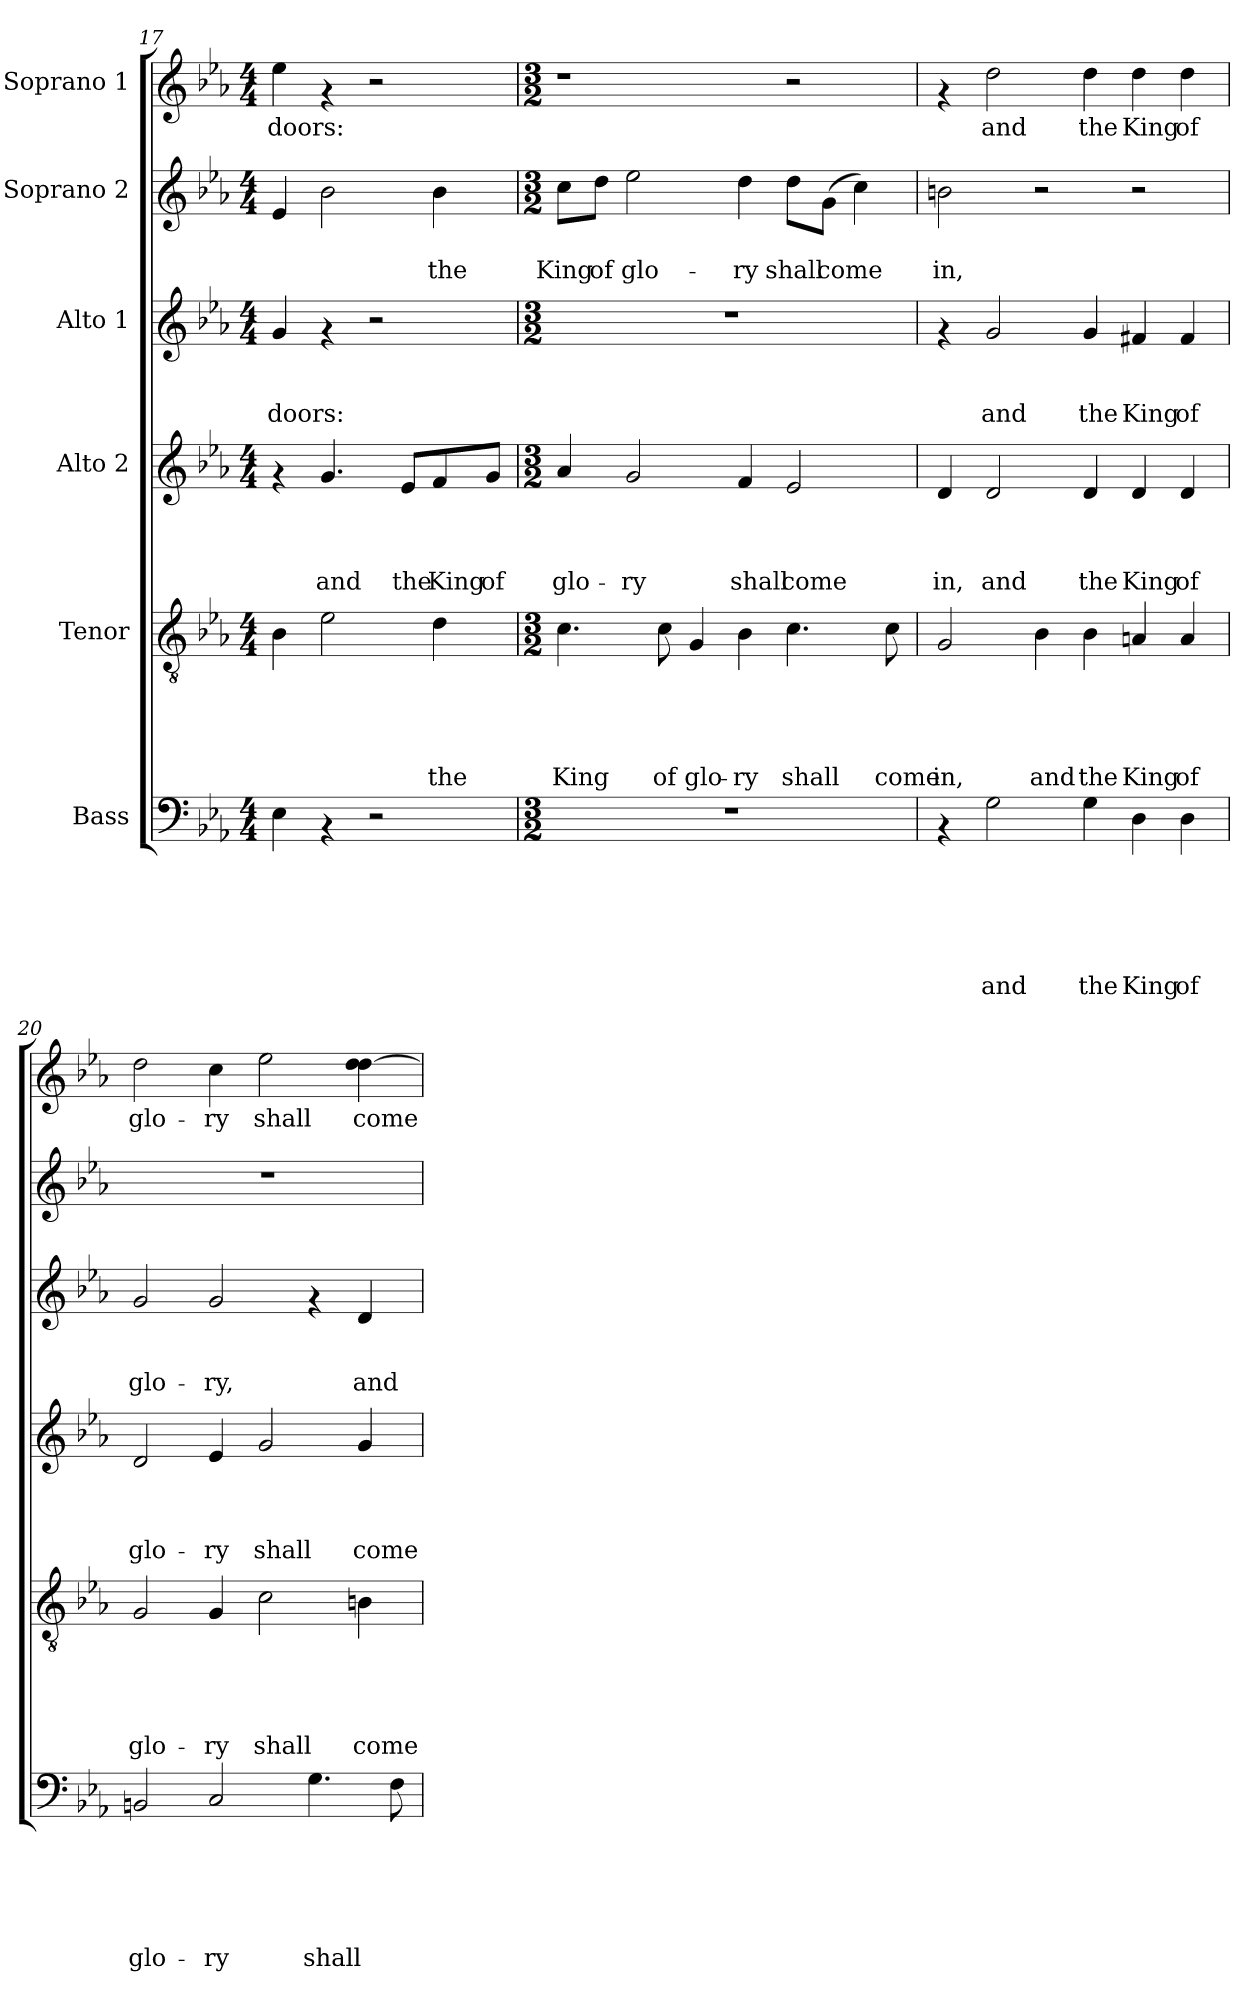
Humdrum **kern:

**kern	**text	**text	**text	**text	**text	**text	**kern	**text	**text	**text	**text	**text	**kern	**text	**text	**text	**text	**kern	**text	**text	**text	**kern	**text	**text	**kern	**text
*part6	*part6	*part6	*part6	*part6	*part6	*part6	*part5	*part5	*part5	*part5	*part5	*part5	*part4	*part4	*part4	*part4	*part4	*part3	*part3	*part3	*part3	*part2	*part2	*part2	*part1	*part1
*staff6	*staff6	*staff6	*staff6	*staff6	*staff6	*staff6	*staff5	*staff5	*staff5	*staff5	*staff5	*staff5	*staff4	*staff4	*staff4	*staff4	*staff4	*staff3	*staff3	*staff3	*staff3	*staff2	*staff2	*staff2	*staff1	*staff1
*I"Bass	*	*	*	*	*	*	*I"Tenor	*	*	*	*	*	*I"Alto 2	*	*	*	*	*I"Alto 1	*	*	*	*I"Soprano 2	*	*	*I"Soprano 1	*
*clefF4	*	*	*	*	*	*	*clefGv2	*	*	*	*	*	*clefG2	*	*	*	*	*clefG2	*	*	*	*clefG2	*	*	*clefG2	*
*k[b-e-a-]	*	*	*	*	*	*	*k[b-e-a-]	*	*	*	*	*	*k[b-e-a-]	*	*	*	*	*k[b-e-a-]	*	*	*	*k[b-e-a-]	*	*	*k[b-e-a-]	*
*E-:	*	*	*	*	*	*	*E-:	*	*	*	*	*	*E-:	*	*	*	*	*E-:	*	*	*	*E-:	*	*	*E-:	*
*M4/4	*	*	*	*	*	*	*M4/4	*	*	*	*	*	*M4/4	*	*	*	*	*M4/4	*	*	*	*M4/4	*	*	*M4/4	*
=17	=17	=17	=17	=17	=17	=17	=17	=17	=17	=17	=17	=17	=17	=17	=17	=17	=17	=17	=17	=17	=17	=17	=17	=17	=17	=17
!	!	!	!	!	!	!	!	!	!	!	!	!	!	!	!	!	!	!	!	!	!LO:LY:b	!	!	!	!	!LO:LY:b
4E-\	.	.	.	.	.	.	4B-\	.	.	.	.	.	4rf	.	.	.	.	4g/	.	.	doors:	4e-/	.	.	4ee-\	doors:
!	!	!	!	!	!	!	!	!	!	!	!	!	!	!	!	!	!LO:LY:b	!	!	!	!	!	!	!	!	!
4rAA	.	.	.	.	.	.	2e-\	.	.	.	.	.	4.g/	.	.	.	and	4rf	.	.	.	2b-\	.	.	4rf	.
2r	.	.	.	.	.	.	.	.	.	.	.	.	.	.	.	.	.	2r	.	.	.	.	.	.	2r	.
!	!	!	!	!	!	!	!	!	!	!	!	!	!	!	!	!	!LO:LY:b	!	!	!	!	!	!	!	!	!
.	.	.	.	.	.	.	.	.	.	.	.	.	8e-/L	.	.	.	the	.	.	.	.	.	.	.	.	.
!	!	!	!	!	!	!	!	!	!	!	!	!LO:LY:b	!	!	!	!	!LO:LY:b	!	!	!	!	!	!	!LO:LY:b	!	!
.	.	.	.	.	.	.	4d\	.	.	.	.	the	8f/	.	.	.	King	.	.	.	.	4b-\	.	the	.	.
!	!	!	!	!	!	!	!	!	!	!	!	!	!	!	!	!	!LO:LY:b	!	!	!	!	!	!	!	!	!
.	.	.	.	.	.	.	.	.	.	.	.	.	8g/J	.	.	.	of	.	.	.	.	.	.	.	.	.
=18	=18	=18	=18	=18	=18	=18	=18	=18	=18	=18	=18	=18	=18	=18	=18	=18	=18	=18	=18	=18	=18	=18	=18	=18	=18	=18
*M3/2	*	*	*	*	*	*	*M3/2	*	*	*	*	*	*M3/2	*	*	*	*	*M3/2	*	*	*	*M3/2	*	*	*M3/2	*
!	!	!	!	!	!	!	!	!	!	!	!	!LO:LY:b	!	!	!	!	!LO:LY:b	!	!	!	!	!	!	!LO:LY:b	!	!
1.r	.	.	.	.	.	.	4.c\	.	.	.	.	King	4a-/	.	.	.	glo-	1.r	.	.	.	8cc\L	.	King	1r	.
!	!	!	!	!	!	!	!	!	!	!	!	!	!	!	!	!	!	!	!	!	!	!	!	!LO:LY:b	!	!
.	.	.	.	.	.	.	.	.	.	.	.	.	.	.	.	.	.	.	.	.	.	8dd\J	.	of	.	.
!	!	!	!	!	!	!	!	!	!	!	!	!	!	!	!	!	!LO:LY:b	!	!	!	!	!	!	!LO:LY:b	!	!
.	.	.	.	.	.	.	.	.	.	.	.	.	2g/	.	.	.	-ry	.	.	.	.	2ee-\	.	glo-	.	.
!	!	!	!	!	!	!	!	!	!	!	!	!LO:LY:b	!	!	!	!	!	!	!	!	!	!	!	!	!	!
.	.	.	.	.	.	.	8c\	.	.	.	.	of	.	.	.	.	.	.	.	.	.	.	.	.	.	.
!	!	!	!	!	!	!	!	!	!	!	!	!LO:LY:b	!	!	!	!	!	!	!	!	!	!	!	!	!	!
.	.	.	.	.	.	.	4G/	.	.	.	.	glo-	.	.	.	.	.	.	.	.	.	.	.	.	.	.
!	!	!	!	!	!	!	!	!	!	!	!	!LO:LY:b	!	!	!	!	!LO:LY:b	!	!	!	!	!	!	!LO:LY:b	!	!
.	.	.	.	.	.	.	4B-\	.	.	.	.	-ry	4f/	.	.	.	shall	.	.	.	.	4dd\	.	-ry	.	.
!	!	!	!	!	!	!	!	!	!	!	!	!LO:LY:b	!	!	!	!	!LO:LY:b	!	!	!	!	!	!	!LO:LY:b	!	!
.	.	.	.	.	.	.	4.c\	.	.	.	.	shall	2e-/	.	.	.	come	.	.	.	.	8dd\L	.	shall	2r	.
!	!	!	!	!	!	!	!	!	!	!	!	!	!	!	!	!	!	!	!	!	!	!	!	!LO:LY:b	!	!
.	.	.	.	.	.	.	.	.	.	.	.	.	.	.	.	.	.	.	.	.	.	(>8g\J	.	come	.	.
.	.	.	.	.	.	.	.	.	.	.	.	.	.	.	.	.	.	.	.	.	.	4cc\)	.	.	.	.
!	!	!	!	!	!	!	!	!	!	!	!	!LO:LY:b	!	!	!	!	!	!	!	!	!	!	!	!	!	!
.	.	.	.	.	.	.	8c\	.	.	.	.	come	.	.	.	.	.	.	.	.	.	.	.	.	.	.
=19	=19	=19	=19	=19	=19	=19	=19	=19	=19	=19	=19	=19	=19	=19	=19	=19	=19	=19	=19	=19	=19	=19	=19	=19	=19	=19
!	!	!	!	!	!	!	!	!	!	!	!	!LO:LY:b	!	!	!	!	!LO:LY:b	!	!	!	!	!	!	!LO:LY:b	!	!
4rAA	.	.	.	.	.	.	2G/	.	.	.	.	in,	4d/	.	.	.	in,	4rf	.	.	.	2bn\	.	in,	4rf	.
!	!	!	!	!	!	!LO:LY:b	!	!	!	!	!	!	!	!	!	!	!LO:LY:b	!	!	!	!LO:LY:b	!	!	!	!	!LO:LY:b
2G\	.	.	.	.	.	and	.	.	.	.	.	.	2d/	.	.	.	and	2g/	.	.	and	.	.	.	2dd\	and
!	!	!	!	!	!	!	!	!	!	!	!	!LO:LY:b	!	!	!	!	!	!	!	!	!	!	!	!	!	!
.	.	.	.	.	.	.	4B-\	.	.	.	.	and	.	.	.	.	.	.	.	.	.	2r	.	.	.	.
!	!	!	!	!	!	!LO:LY:b	!	!	!	!	!	!LO:LY:b	!	!	!	!	!LO:LY:b	!	!	!	!LO:LY:b	!	!	!	!	!LO:LY:b
4G\	.	.	.	.	.	the	4B-\	.	.	.	.	the	4d/	.	.	.	the	4g/	.	.	the	.	.	.	4dd\	the
!	!	!	!	!	!	!LO:LY:b	!	!	!	!	!	!LO:LY:b	!	!	!	!	!LO:LY:b	!	!	!	!LO:LY:b	!	!	!	!	!LO:LY:b
4D\	.	.	.	.	.	King	4An/	.	.	.	.	King	4d/	.	.	.	King	4f#X/	.	.	King	2r	.	.	4dd\	King
!	!	!	!	!	!	!LO:LY:b	!	!	!	!	!	!LO:LY:b	!	!	!	!	!LO:LY:b	!	!	!	!LO:LY:b	!	!	!	!	!LO:LY:b
4D\	.	.	.	.	.	of	4A/	.	.	.	.	of	4d/	.	.	.	of	4f#/	.	.	of	.	.	.	4dd\	of
!!LO:PB:g=z
=20	=20	=20	=20	=20	=20	=20	=20	=20	=20	=20	=20	=20	=20	=20	=20	=20	=20	=20	=20	=20	=20	=20	=20	=20	=20	=20
!	!	!	!	!	!	!LO:LY:b	!	!	!	!	!	!LO:LY:b	!	!	!	!	!LO:LY:b	!	!	!	!LO:LY:b	!	!	!	!	!LO:LY:b
2BBn/	.	.	.	.	.	glo-	2G/	.	.	.	.	glo-	2d/	.	.	.	glo-	2g/	.	.	glo-	1.r	.	.	2dd\	glo-
!	!	!	!	!	!	!LO:LY:b	!	!	!	!	!	!LO:LY:b	!	!	!	!	!LO:LY:b	!	!	!	!LO:LY:b	!	!	!	!	!LO:LY:b
2C/	.	.	.	.	.	-ry	4G/	.	.	.	.	-ry	4e-/	.	.	.	-ry	2g/	.	.	-ry,	.	.	.	4cc\	-ry
!	!	!	!	!	!	!	!	!	!	!	!	!LO:LY:b	!	!	!	!	!LO:LY:b	!	!	!	!	!	!	!	!	!LO:LY:b
.	.	.	.	.	.	.	2c\	.	.	.	.	shall	2g/	.	.	.	shall	.	.	.	.	.	.	.	2ee-\	shall
!	!	!	!	!	!	!LO:LY:b	!	!	!	!	!	!	!	!	!	!	!	!	!	!	!	!	!	!	!	!
4.G\	.	.	.	.	.	shall	.	.	.	.	.	.	.	.	.	.	.	4rf	.	.	.	.	.	.	.	.
!	!	!	!	!	!	!	!	!	!	!	!	!LO:LY:b	!	!	!	!	!LO:LY:b	!	!	!	!LO:LY:b	!	!	!	!	!LO:LY:b
.	.	.	.	.	.	.	4Bn\	.	.	.	.	come	4g/	.	.	.	come	4d/	.	.	and	.	.	.	4dd\ [>4dd\	come
8F\	.	.	.	.	.	.	.	.	.	.	.	.	.	.	.	.	.	.	.	.	.	.	.	.	.	.
=	=	=	=	=	=	=	=	=	=	=	=	=	=	=	=	=	=	=	=	=	=	=	=	=	=	=
*-	*-	*-	*-	*-	*-	*-	*-	*-	*-	*-	*-	*-	*-	*-	*-	*-	*-	*-	*-	*-	*-	*-	*-	*-	*-	*-
